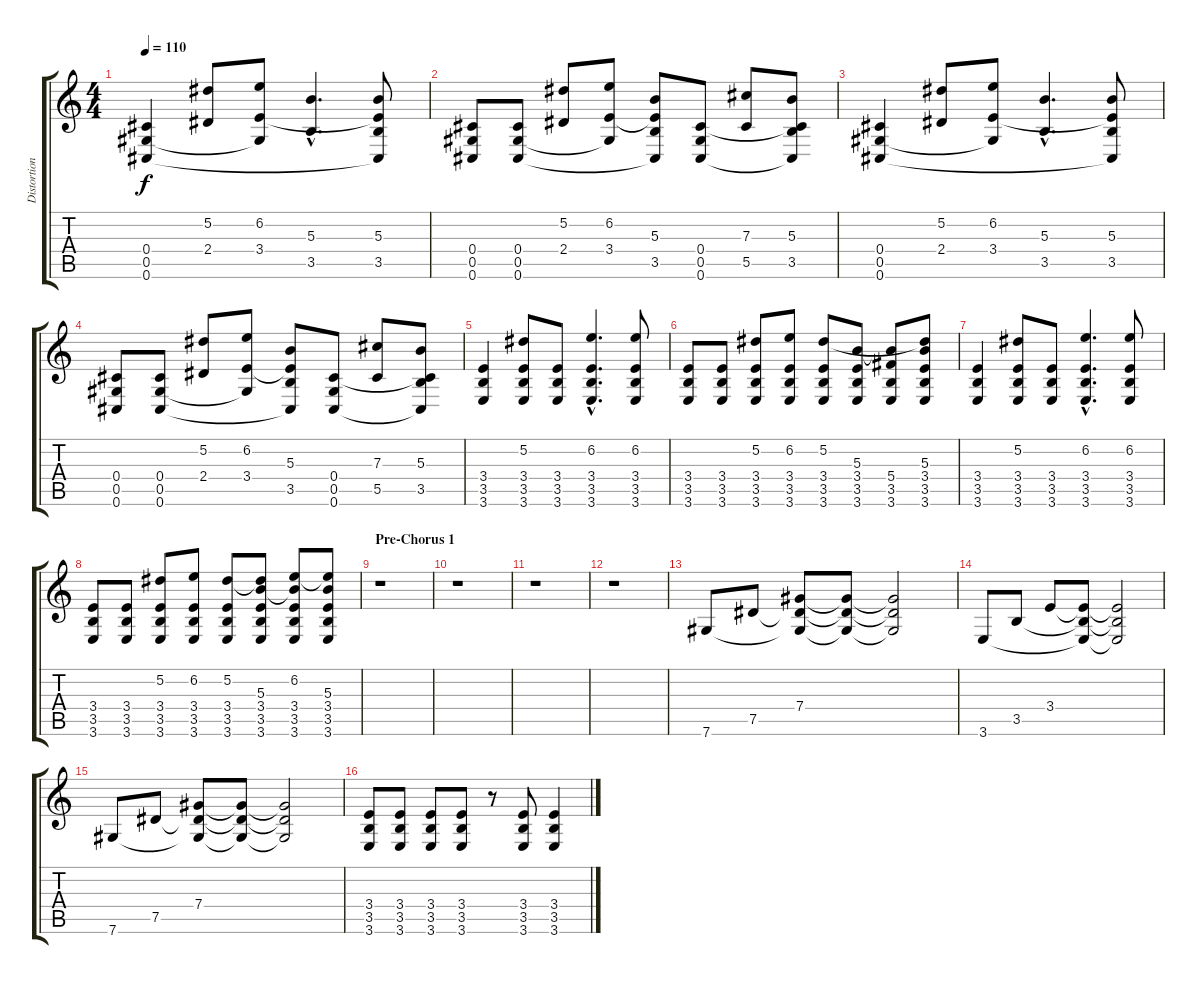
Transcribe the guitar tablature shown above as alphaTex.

\track ("Distortion Guitar" "Distortion") {instrument distortionguitar}
\staff {score tabs}
\tuning (Eb4 Bb3 Gb3 Db3 Ab2 Db2) {hide}
\ts (4 4)
\tempo 110
\clef g2
\ks c
(0.4 0.5 0.6).4{dy f} (5.2 2.4).8 (6.2 3.4 0.5{t}).8 (5.3{hac} 3.5{hac}).4{d} (5.3 3.4{t} 3.5 0.6{t}).8 |
(0.4 0.5 0.6).8 (0.4 0.5 0.6).8 (5.2 2.4).8 (6.2 3.4 0.5{t}).8 (5.3 3.4{t} 3.5 0.6{t}).8 (0.4 0.5 0.6).8 (7.3 5.5).8 (5.3 0.4{t} 3.5 0.6{t}).8 |
(0.4 0.5 0.6).4 (5.2 2.4).8 (6.2 3.4 0.5{t}).8 (5.3{hac} 3.5{hac}).4{d} (5.3 3.4{t} 3.5 0.6{t}).8 |
(0.4 0.5 0.6).8 (0.4 0.5 0.6).8 (5.2 2.4).8 (6.2 3.4 0.5{t}).8 (5.3 3.4{t} 3.5 0.6{t}).8 (0.4 0.5 0.6).8 (7.3 5.5).8 (5.3 0.4{t} 3.5 0.6{t}).8 |
(3.4 3.5 3.6).4 (5.2 3.4 3.5 3.6).8 (3.4 3.5 3.6).8 (6.2{hac} 3.4{hac} 3.5{hac} 3.6{hac}).4{d} (6.2 3.4 3.5 3.6).8 |
(3.4 3.5 3.6).8 (3.4 3.5 3.6).8 (5.2 3.4 3.5 3.6).8 (6.2 3.4 3.5 3.6).8 (5.2 3.4 3.5 3.6).8 (5.3 3.4 3.5 3.6).8 (5.3{t} 5.4 3.5 3.6).8 (5.2{t} 5.3 3.4 3.5 3.6).8 |
(3.4 3.5 3.6).4 (5.2 3.4 3.5 3.6).8 (3.4 3.5 3.6).8 (6.2{hac} 3.4{hac} 3.5{hac} 3.6{hac}).4{d} (6.2 3.4 3.5 3.6).8 |
(3.4 3.5 3.6).8 (3.4 3.5 3.6).8 (5.2 3.4 3.5 3.6).8 (6.2 3.4 3.5 3.6).8 (5.2 3.4 3.5 3.6).8 (5.2{t} 5.3 3.4 3.5 3.6).8 (6.2 5.3{t} 3.4 3.5 3.6).8 (6.2{t} 5.3 3.4 3.5 3.6).8 |
\section ("" "Pre-Chorus 1")
r.1 |
r.1 |
r.1 |
r.1 |
7.6.8{volume 13} 7.5.8 (7.4 7.5{t} 7.6{t}).8 (7.4{t} 7.5{t} 7.6{t}).8 (7.4{t} 7.5{t} 7.6{t}).2 |
3.6.8 3.5.8 3.4.8 (3.4{t} 3.5{t} 3.6{t}).8 (3.4{t} 3.5{t} 3.6{t}).2 |
7.6.8 7.5.8 (7.4 7.5{t} 7.6{t}).8 (7.4{t} 7.5{t} 7.6{t}).8 (7.4{t} 7.5{t} 7.6{t}).2 |
(3.4 3.5 3.6).8 (3.4 3.5 3.6).8 (3.4 3.5 3.6).8 (3.4 3.5 3.6).8 r.8 (3.4 3.5 3.6).8 (3.4 3.5 3.6).4
